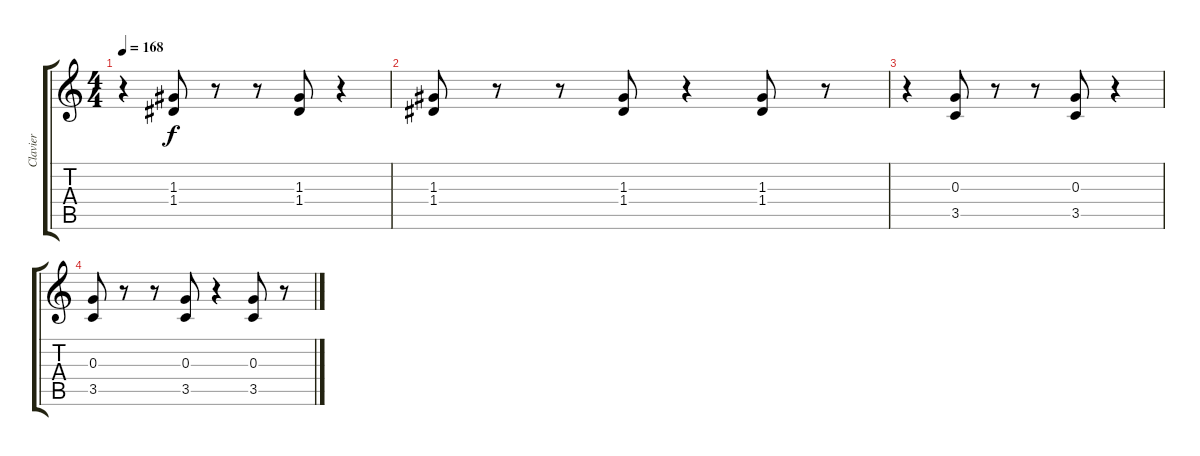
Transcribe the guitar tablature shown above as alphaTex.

\track ("Clavier" "Clavier") {instrument electricpiano1}
\staff {score tabs}
\tuning (E5 B4 G4 D4 A3 E3) {hide}
\ts (4 4)
\tempo 168
\clef g2
\ks c
r.4{dy f} (1.3 1.4).8 r.8 r.8 (1.3 1.4).8 r.4 |
(1.3 1.4).8 r.8 r.8 (1.3 1.4).8 r.4 (1.3 1.4).8 r.8 |
r.4 (0.3 3.5).8 r.8 r.8 (0.3 3.5).8 r.4 |
(0.3 3.5).8 r.8 r.8 (0.3 3.5).8 r.4 (0.3 3.5).8 r.8
